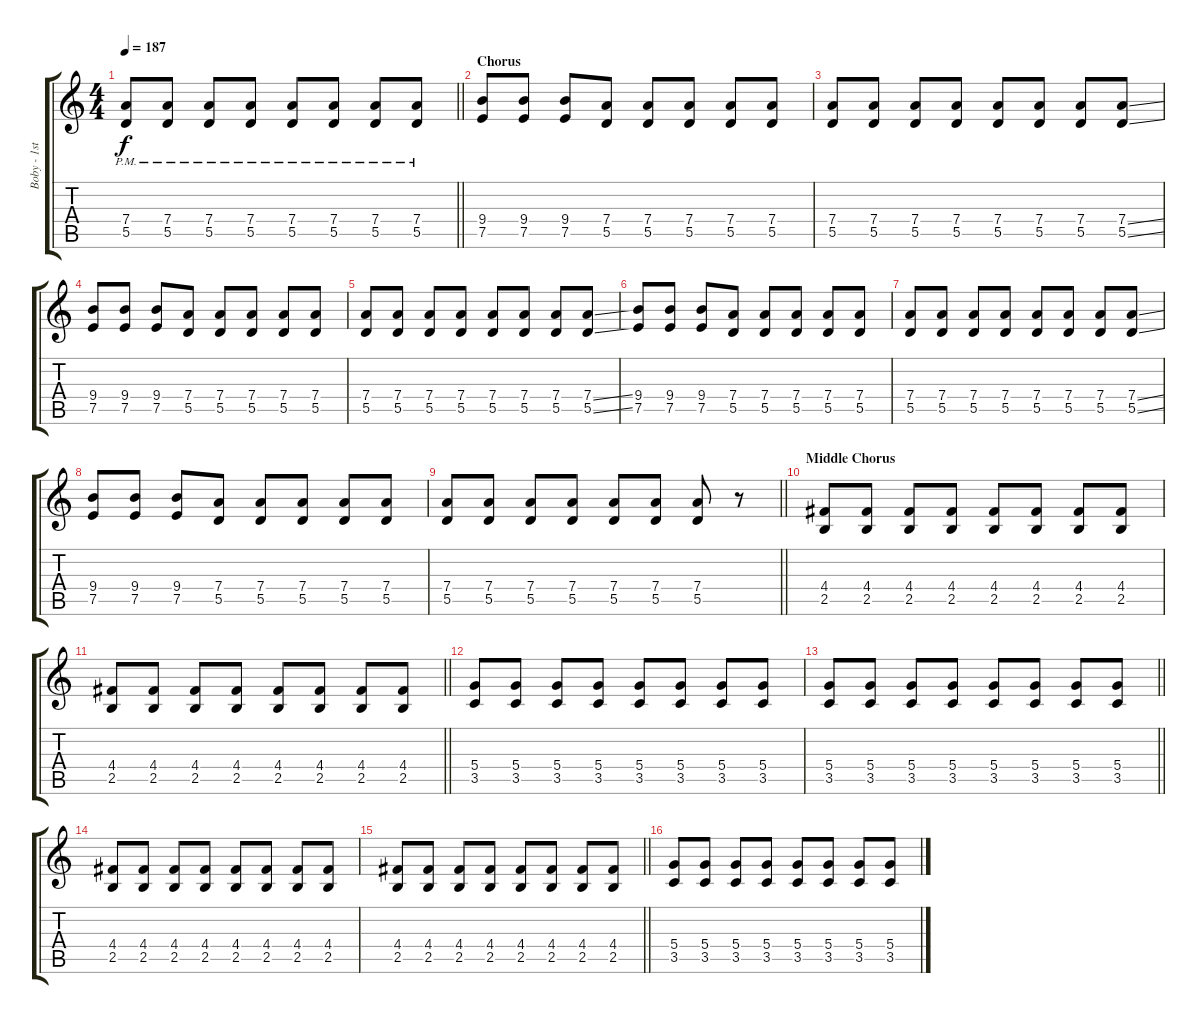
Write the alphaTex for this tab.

\track ("Boby - 1st Guitar" "Boby - 1st") {instrument overdrivenguitar}
\staff {score tabs}
\tuning (E4 B3 G3 D3 A2 E2) {hide}
\ts (4 4)
\tempo 187
\clef g2
\barLineRight lightlight
\ks c
(7.4{pm} 5.5{pm}).8{dy f} (7.4{pm} 5.5{pm}).8 (7.4{pm} 5.5{pm}).8 (7.4{pm} 5.5{pm}).8 (7.4{pm} 5.5{pm}).8 (7.4{pm} 5.5{pm}).8 (7.4{pm} 5.5{pm}).8 (7.4{pm} 5.5{pm}).8 |
\section ("" "Chorus")
(9.4 7.5).8{volume 12 balance 6 instrument overdrivenguitar} (9.4 7.5).8 (9.4 7.5).8 (7.4 5.5).8 (7.4 5.5).8 (7.4 5.5).8 (7.4 5.5).8 (7.4 5.5).8 |
(7.4 5.5).8 (7.4 5.5).8 (7.4 5.5).8 (7.4 5.5).8 (7.4 5.5).8 (7.4 5.5).8 (7.4 5.5).8 (7.4{ss} 5.5{ss}).8 |
(9.4 7.5).8 (9.4 7.5).8 (9.4 7.5).8 (7.4 5.5).8 (7.4 5.5).8 (7.4 5.5).8 (7.4 5.5).8 (7.4 5.5).8 |
(7.4 5.5).8 (7.4 5.5).8 (7.4 5.5).8 (7.4 5.5).8 (7.4 5.5).8 (7.4 5.5).8 (7.4 5.5).8 (7.4{ss} 5.5{ss}).8 |
(9.4 7.5).8 (9.4 7.5).8 (9.4 7.5).8 (7.4 5.5).8 (7.4 5.5).8 (7.4 5.5).8 (7.4 5.5).8 (7.4 5.5).8 |
(7.4 5.5).8 (7.4 5.5).8 (7.4 5.5).8 (7.4 5.5).8 (7.4 5.5).8 (7.4 5.5).8 (7.4 5.5).8 (7.4{ss} 5.5{ss}).8 |
(9.4 7.5).8 (9.4 7.5).8 (9.4 7.5).8 (7.4 5.5).8 (7.4 5.5).8 (7.4 5.5).8 (7.4 5.5).8 (7.4 5.5).8 |
\barLineRight lightlight
(7.4 5.5).8 (7.4 5.5).8 (7.4 5.5).8 (7.4 5.5).8 (7.4 5.5).8 (7.4 5.5).8 (7.4 5.5).8 r.8 |
\section ("" "Middle Chorus")
(4.4 2.5).8 (4.4 2.5).8 (4.4 2.5).8 (4.4 2.5).8 (4.4 2.5).8 (4.4 2.5).8 (4.4 2.5).8 (4.4 2.5).8 |
\barLineRight lightlight
(4.4 2.5).8 (4.4 2.5).8 (4.4 2.5).8 (4.4 2.5).8 (4.4 2.5).8 (4.4 2.5).8 (4.4 2.5).8 (4.4 2.5).8 |
(5.4 3.5).8 (5.4 3.5).8 (5.4 3.5).8 (5.4 3.5).8 (5.4 3.5).8 (5.4 3.5).8 (5.4 3.5).8 (5.4 3.5).8 |
\barLineRight lightlight
(5.4 3.5).8 (5.4 3.5).8 (5.4 3.5).8 (5.4 3.5).8 (5.4 3.5).8 (5.4 3.5).8 (5.4 3.5).8 (5.4 3.5).8 |
(4.4 2.5).8 (4.4 2.5).8 (4.4 2.5).8 (4.4 2.5).8 (4.4 2.5).8 (4.4 2.5).8 (4.4 2.5).8 (4.4 2.5).8 |
\barLineRight lightlight
(4.4 2.5).8 (4.4 2.5).8 (4.4 2.5).8 (4.4 2.5).8 (4.4 2.5).8 (4.4 2.5).8 (4.4 2.5).8 (4.4 2.5).8 |
(5.4 3.5).8 (5.4 3.5).8 (5.4 3.5).8 (5.4 3.5).8 (5.4 3.5).8 (5.4 3.5).8 (5.4 3.5).8 (5.4 3.5).8
